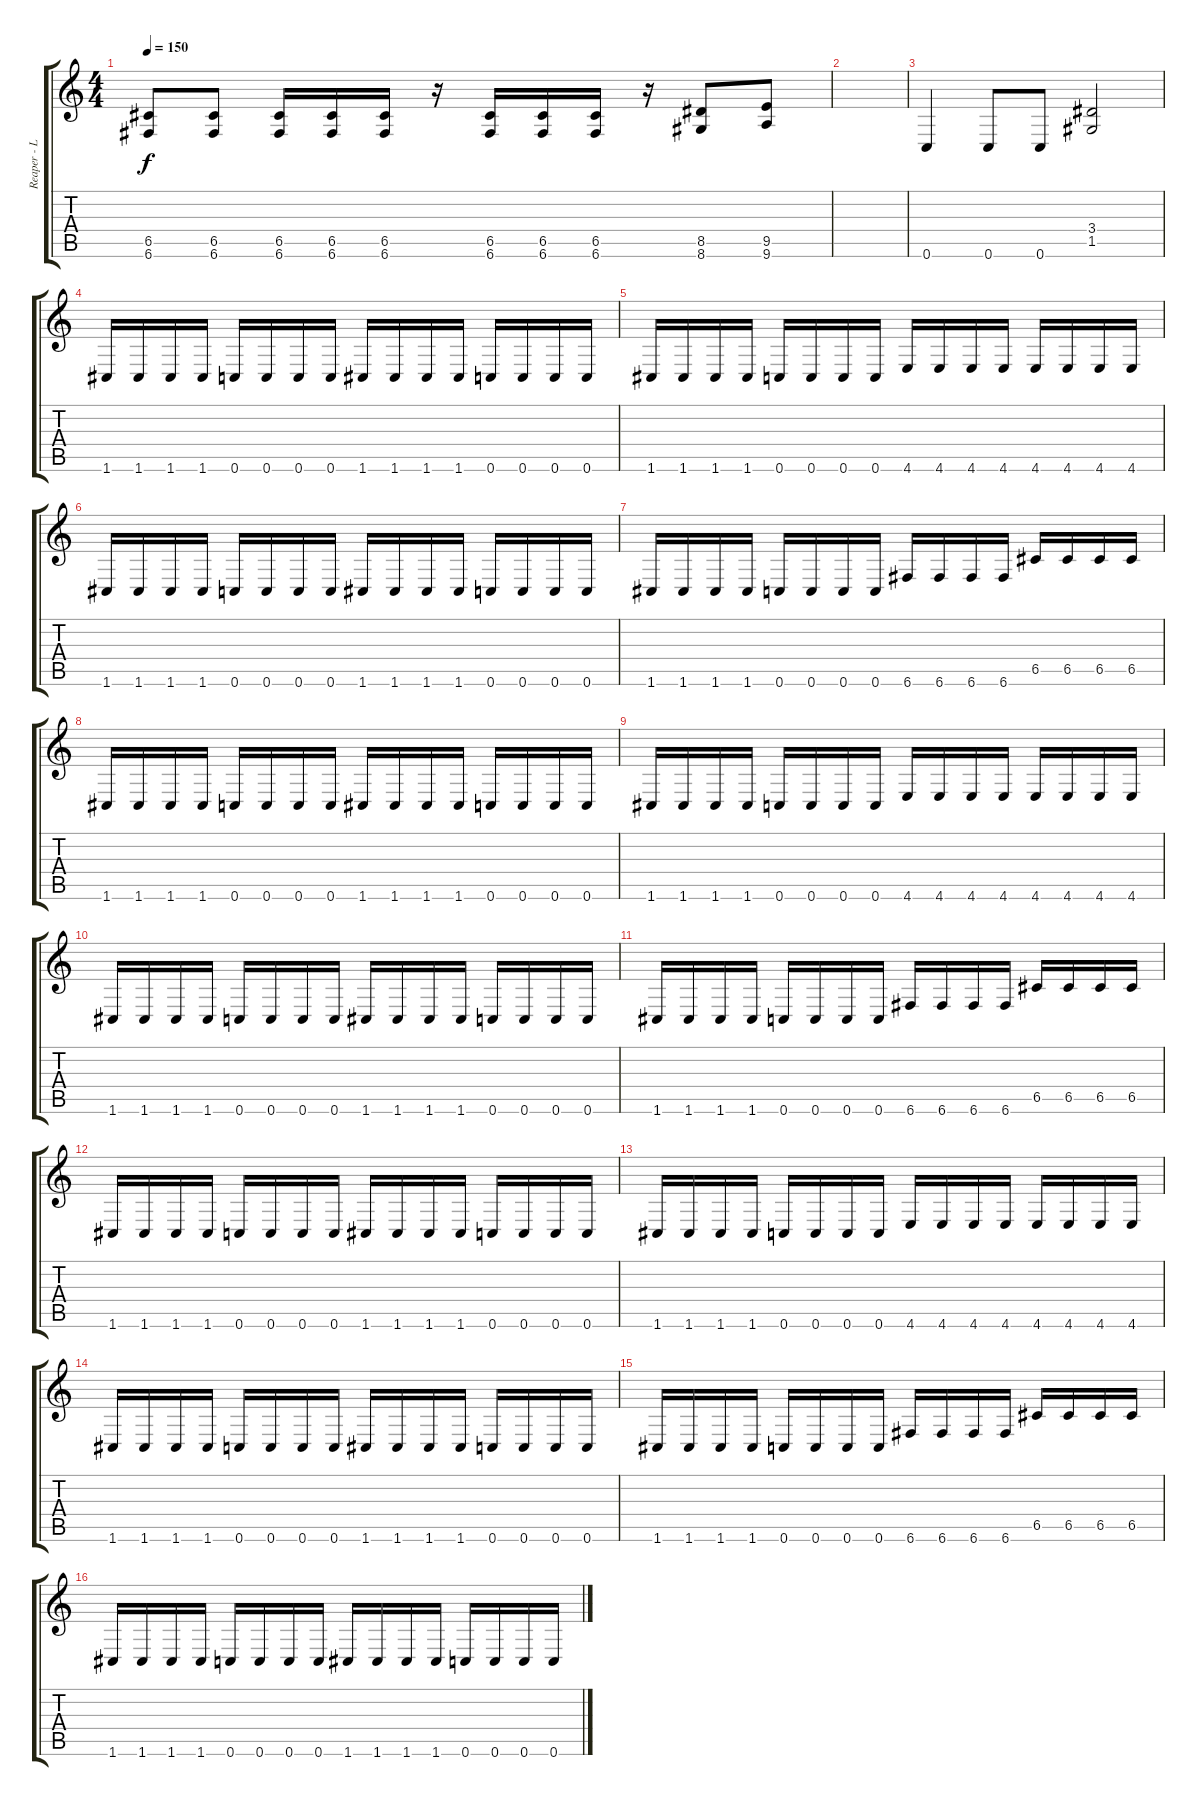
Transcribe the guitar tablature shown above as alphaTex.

\track ("Reaper - Left" "Reaper - L") {instrument overdrivenguitar}
\staff {score tabs}
\tuning (D4 A3 F3 C3 G2 C2) {hide}
\ts (4 4)
\tempo 150
\clef g2
\ks c
(6.5 6.6).8{dy f} (6.5 6.6).8 (6.5 6.6).16 (6.5 6.6).16 (6.5 6.6).16 r.16 (6.5 6.6).16 (6.5 6.6).16 (6.5 6.6).16 r.16 (8.5 8.6).8 (9.5 9.6).8 |
|
0.6.4 0.6.8 0.6.8 (3.4 1.5).2 |
1.6.16 1.6.16 1.6.16 1.6.16 0.6.16 0.6.16 0.6.16 0.6.16 1.6.16 1.6.16 1.6.16 1.6.16 0.6.16 0.6.16 0.6.16 0.6.16 |
1.6.16 1.6.16 1.6.16 1.6.16 0.6.16 0.6.16 0.6.16 0.6.16 4.6.16 4.6.16 4.6.16 4.6.16 4.6.16 4.6.16 4.6.16 4.6.16 |
1.6.16 1.6.16 1.6.16 1.6.16 0.6.16 0.6.16 0.6.16 0.6.16 1.6.16 1.6.16 1.6.16 1.6.16 0.6.16 0.6.16 0.6.16 0.6.16 |
1.6.16 1.6.16 1.6.16 1.6.16 0.6.16 0.6.16 0.6.16 0.6.16 6.6.16 6.6.16 6.6.16 6.6.16 6.5.16 6.5.16 6.5.16 6.5.16 |
1.6.16 1.6.16 1.6.16 1.6.16 0.6.16 0.6.16 0.6.16 0.6.16 1.6.16 1.6.16 1.6.16 1.6.16 0.6.16 0.6.16 0.6.16 0.6.16 |
1.6.16 1.6.16 1.6.16 1.6.16 0.6.16 0.6.16 0.6.16 0.6.16 4.6.16 4.6.16 4.6.16 4.6.16 4.6.16 4.6.16 4.6.16 4.6.16 |
1.6.16 1.6.16 1.6.16 1.6.16 0.6.16 0.6.16 0.6.16 0.6.16 1.6.16 1.6.16 1.6.16 1.6.16 0.6.16 0.6.16 0.6.16 0.6.16 |
1.6.16 1.6.16 1.6.16 1.6.16 0.6.16 0.6.16 0.6.16 0.6.16 6.6.16 6.6.16 6.6.16 6.6.16 6.5.16 6.5.16 6.5.16 6.5.16 |
1.6.16 1.6.16 1.6.16 1.6.16 0.6.16 0.6.16 0.6.16 0.6.16 1.6.16 1.6.16 1.6.16 1.6.16 0.6.16 0.6.16 0.6.16 0.6.16 |
1.6.16 1.6.16 1.6.16 1.6.16 0.6.16 0.6.16 0.6.16 0.6.16 4.6.16 4.6.16 4.6.16 4.6.16 4.6.16 4.6.16 4.6.16 4.6.16 |
1.6.16 1.6.16 1.6.16 1.6.16 0.6.16 0.6.16 0.6.16 0.6.16 1.6.16 1.6.16 1.6.16 1.6.16 0.6.16 0.6.16 0.6.16 0.6.16 |
1.6.16 1.6.16 1.6.16 1.6.16 0.6.16 0.6.16 0.6.16 0.6.16 6.6.16 6.6.16 6.6.16 6.6.16 6.5.16 6.5.16 6.5.16 6.5.16 |
1.6.16 1.6.16 1.6.16 1.6.16 0.6.16 0.6.16 0.6.16 0.6.16 1.6.16 1.6.16 1.6.16 1.6.16 0.6.16 0.6.16 0.6.16 0.6.16
